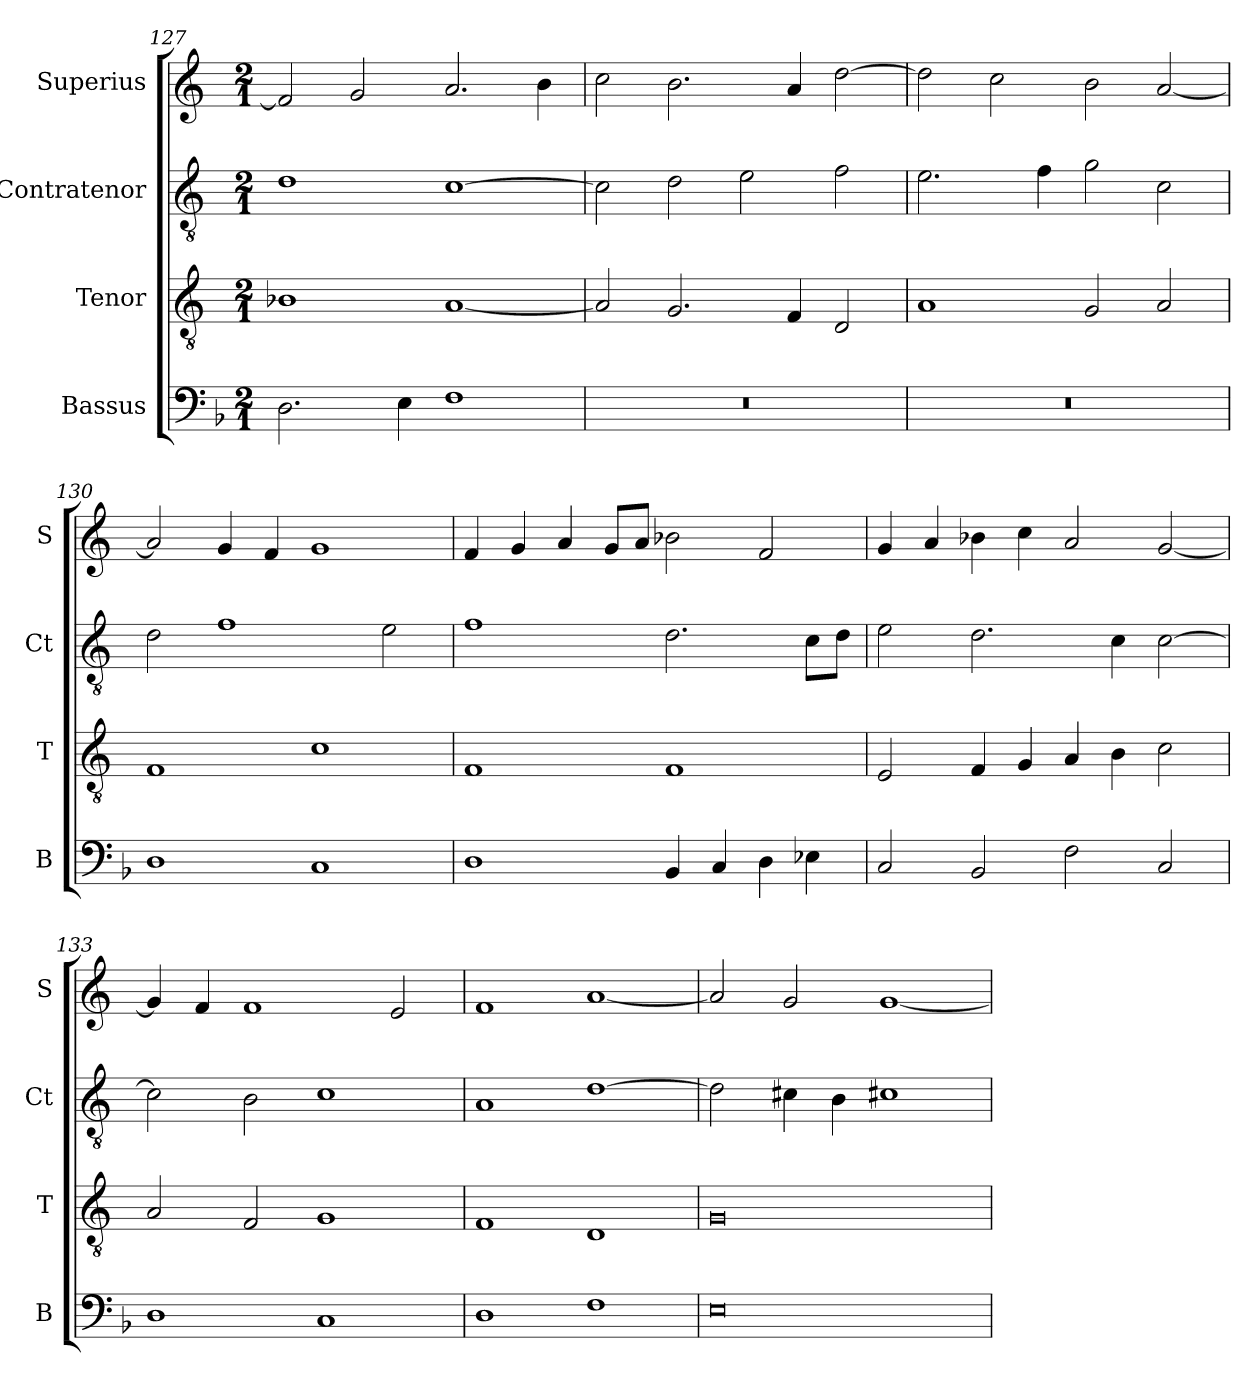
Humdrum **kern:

**kern	**kern	**kern	**kern
*part4	*part3	*part2	*part1
*staff4	*staff3	*staff2	*staff1
*I"Bassus	*I"Tenor	*I"Contratenor	*I"Superius
*I'B	*I'T	*I'Ct	*I'S
*clefF4	*clefGv2	*clefGv2	*clefG2
*k[b-]	*k[]	*k[]	*k[]
*M2/1	*M2/1	*M2/1	*M2/1
=127	=127	=127	=127
2.D\	1B-X	1d	2f/]
.	.	.	2g/
4E\	.	.	.
1F	[1A	[1c	2.a/
.	.	.	4b\
=128	=128	=128	=128
0r	2A/]	2c\]	2cc\
.	2.G/	2d\	2.b\
.	.	2e\	.
.	4F/	.	4a/
.	2D/	2f\	[2dd\
=129	=129	=129	=129
0r	1A	2.e\	2dd\]
.	.	.	2cc\
.	.	4f\	.
.	2G/	2g\	2b\
.	2A/	2c\	[2a/
=130	=130	=130	=130
1D	1F	2d\	2a/]
.	.	1f	4g/
.	.	.	4f/
1C	1c	.	1g
.	.	2e\	.
=131	=131	=131	=131
1D	1F	1f	4f/
.	.	.	4g/
.	.	.	4a/
.	.	.	8g/L
.	.	.	8a/J
4BB-/	1F	2.d\	2b-X\
4C/	.	.	.
4D\	.	.	2f/
4E-X\	.	8c\L	.
.	.	8d\J	.
=132	=132	=132	=132
2C/	2E/	2e\	4g/
.	.	.	4a/
2BB-/	4F/	2.d\	4b-X\
.	4G/	.	4cc\
2F\	4A/	.	2a/
.	4B\	4c\	.
2C/	2c\	[2c\	[2g/
=133	=133	=133	=133
1D	2A/	2c\]	4g/]
.	.	.	4f/
.	2F/	2B\	1f
1C	1G	1c	.
.	.	.	2e/
=134	=134	=134	=134
1D	1F	1A	1f
1F	1D	[1d	[1a
=135	=135	=135	=135
0E	0G	2d\]	2a/]
.	.	4c#X\	2g/
.	.	4B\	.
.	.	1c#X	[1g
=	=	=	=
*-	*-	*-	*-
